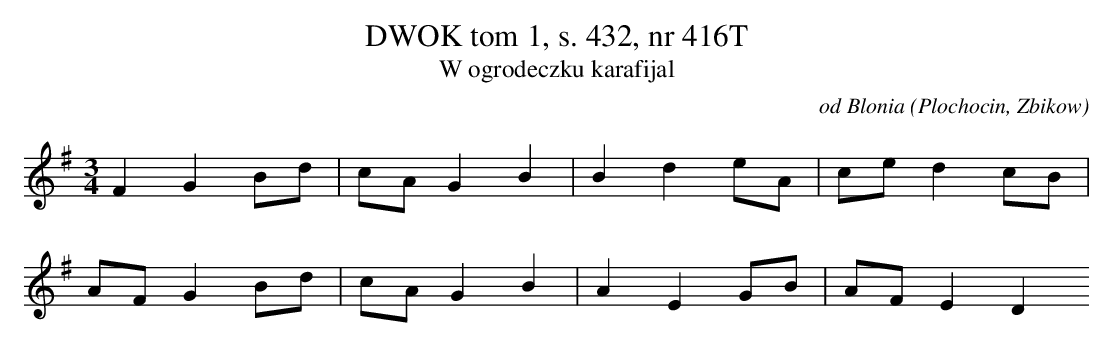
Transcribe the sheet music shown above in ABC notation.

X:1
T: DWOK tom 1, s. 432, nr 416T
T: W ogrodeczku karafijal
O: od Blonia (Plochocin, Zbikow)
M: 3/4
L: 1/8
K: G
F2G2Bd | cAG2B2 | B2d2eA | ced2cB |
AFG2Bd | cAG2B2 | A2E2GB | AFE2D2
